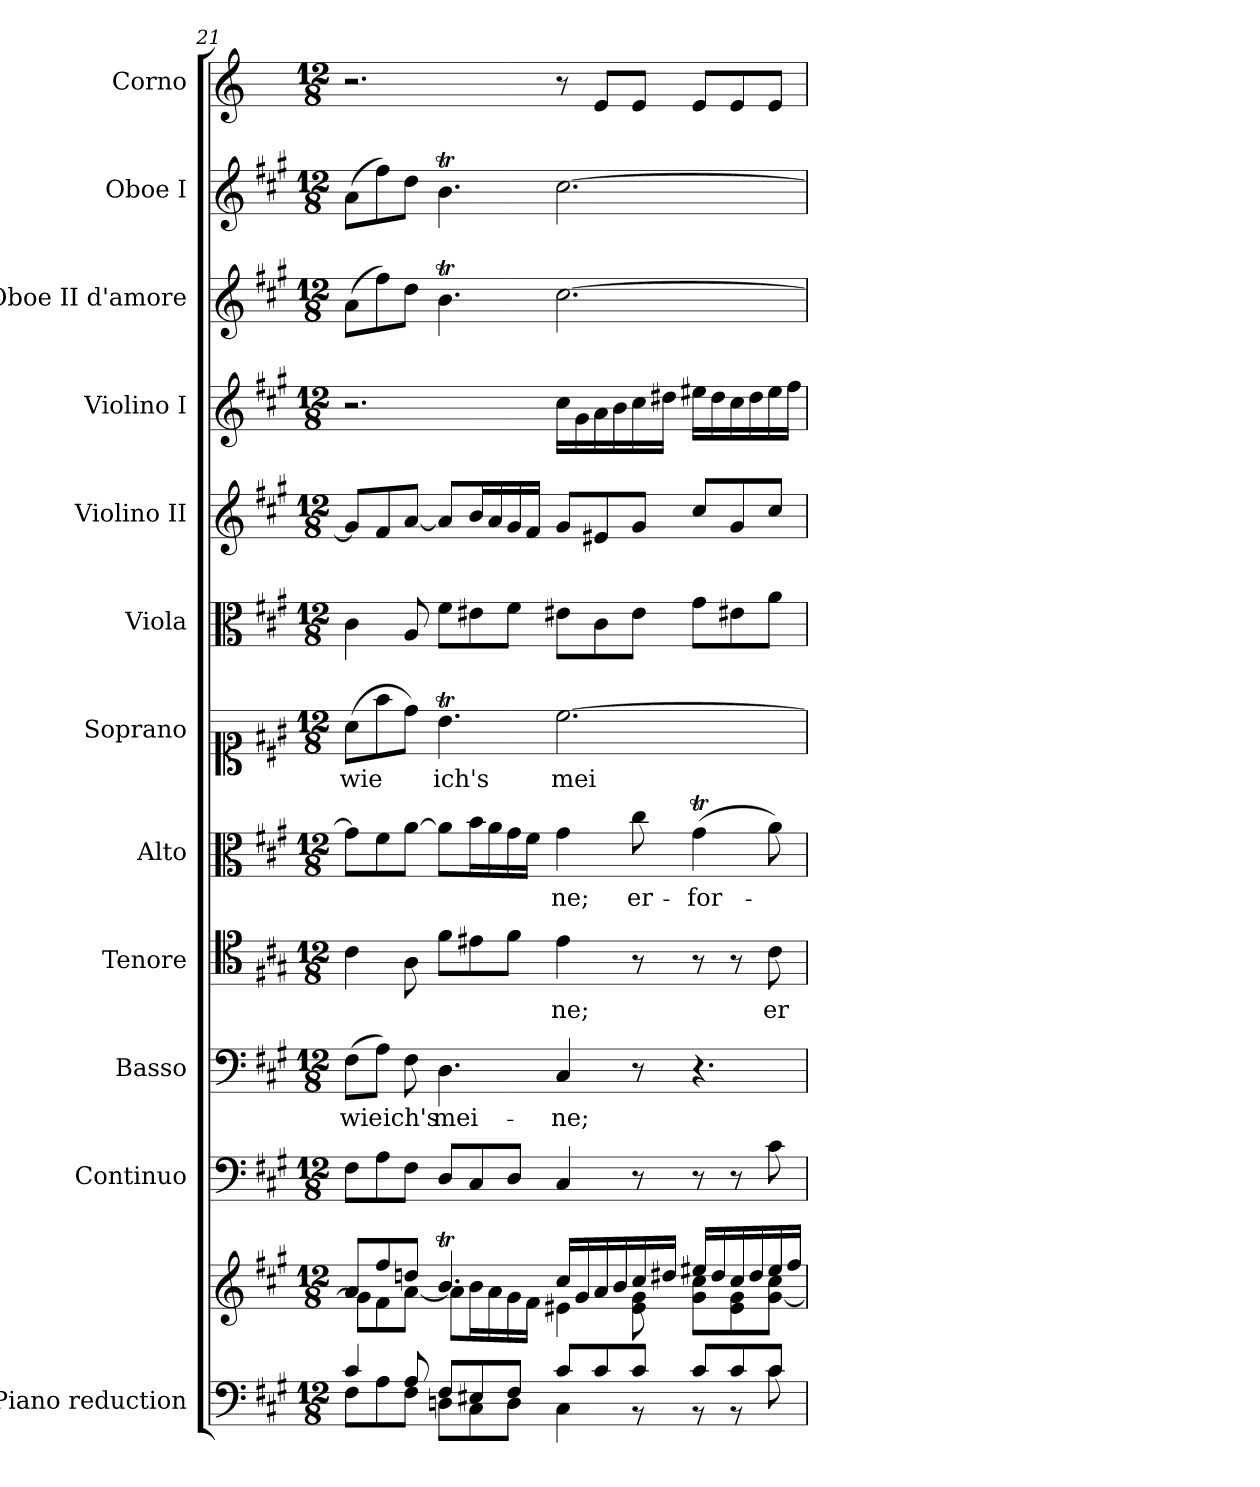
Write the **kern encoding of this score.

**kern	**kern	**kern	**kern	**text	**kern	**text	**kern	**text	**kern	**text	**kern	**kern	**kern	**kern	**kern	**kern
*part12	*part12	*part11	*part10	*part10	*part9	*part9	*part8	*part8	*part7	*part7	*part6	*part5	*part4	*part3	*part2	*part1
*staff13	*staff12	*staff11	*staff10	*staff10	*staff9	*staff9	*staff8	*staff8	*staff7	*staff7	*staff6	*staff5	*staff4	*staff3	*staff2	*staff1
*I"Piano reduction	*	*I"Continuo	*I"Basso	*	*I"Tenore	*	*I"Alto	*	*I"Soprano	*	*I"Viola	*I"Violino II	*I"Violino I	*I"Oboe II d'amore	*I"Oboe I	*I"Corno
*I'Pno	*	*	*	*	*	*	*	*	*	*	*I'Vla	*I'Vln	*I'Vln	*I'Ob	*I'Ob	*
!!LO:PB:g=z
*clefF4	*clefG2	*clefF4	*clefF4	*	*clefC4	*	*clefC3	*	*clefC1	*	*clefC3	*clefG2	*clefG2	*clefG2	*clefG2	*clefG2
*	*	*	*	*	*	*	*	*	*	*	*	*	*	*	*	*ITrd2c3
*k[f#c#g#]	*k[f#c#g#]	*k[f#c#g#]	*k[f#c#g#]	*	*k[f#c#g#]	*	*k[f#c#g#]	*	*k[f#c#g#]	*	*k[f#c#g#]	*k[f#c#g#]	*k[f#c#g#]	*k[f#c#g#]	*k[f#c#g#]	*k[f#c#g#]
*M12/8	*M12/8	*M12/8	*M12/8	*	*M12/8	*	*M12/8	*	*M12/8	*	*M12/8	*M12/8	*M12/8	*M12/8	*M12/8	*M12/8
=21	=21	=21	=21	=21	=21	=21	=21	=21	=21	=21	=21	=21	=21	=21	=21	=21
*^	*^	*	*	*	*	*	*	*	*	*	*	*	*	*	*	*
!	!	!	!	!	!	!LO:LY:b	!	!	!	!	!	!LO:LY:b	!	!	!	!	!	!
4c#/	8F#\L	8a/L	8g#\L]	8F#\L	(>8F#\L	wie	4c#\	.	8g#\L]	.	(>8a\L	wie	4c#\	8g#/L]	2.r	(>8a\L	(>8a\L	2.r
.	8A\	8ff#/	8f#\	8A\	8A\J)	.	.	.	8f#\	.	8ff#\	.	.	8f#/	.	8ff#\)	8ff#\)	.
!	!	!	!	!	!	!LO:LY:b	!	!	!	!	!	!	!	!	!	!	!	!
8A/	8F#\J	8ddn/J	[8a\J	8F#\J	8F#\	ich's	8A\	.	[8a\J	.	8dd\J)	.	8A/	[8a/J	.	8dd\J	8dd\J	.
!	!	!	!	!	!	!LO:LY:b	!	!	!	!	!	!LO:LY:b	!	!	!	!	!	!
8F#/L	8Dn\L	4.bT/	8a\L]	8D/L	4.D\	mei-	8f#\L	.	8a\L]	.	4.bT\	ich's	8f#\L	8a/L]	.	4.bT\	4.bT\	.
8E#X/	8C#\	.	16b\L	8C#/	.	.	8e#X\	.	16b\L	.	.	.	8e#X\	16b/L	.	.	.	.
.	.	.	16a\	.	.	.	.	.	16a\	.	.	.	.	16a/	.	.	.	.
8F#/J	8D\J	.	16g#\	8D/J	.	.	8f#\J	.	16g#\	.	.	.	8f#\J	16g#/	.	.	.	.
.	.	.	16f#\JJ	.	.	.	.	.	16f#\JJ	.	.	.	.	16f#/JJ	.	.	.	.
!	!	!	!	!	!	!LO:LY:b	!	!LO:LY:b	!	!LO:LY:b	!	!LO:LY:b	!	!	!	!	!	!
8c#/L	4C#\	16cc#/LL	4e#X\	4C#/	4C#/	-ne;	4e#\	-ne;	4g#\	-ne;	[2.cc#\	mei-	8e#X\L	8g#/L	16cc#\LL	[2.cc#\	[2.cc#\	8r
.	.	16g#/	.	.	.	.	.	.	.	.	.	.	.	.	16g#\	.	.	.
8c#/	.	16a/	.	.	.	.	.	.	.	.	.	.	8c#\	8e#X/	16a\	.	.	8c#/L
.	.	16b/	.	.	.	.	.	.	.	.	.	.	.	.	16b\	.	.	.
!	!	!	!	!	!	!	!	!	!	!LO:LY:b	!	!	!	!	!	!	!	!
8c#/J	8r	16cc#/	8e#\ 8g#\	8r	8r	.	8r	.	8cc#\	er-	.	.	8e#\J	8g#/J	16cc#\	.	.	8c#/J
.	.	16dd#X/JJ	.	.	.	.	.	.	.	.	.	.	.	.	16dd#X\JJ	.	.	.
!	!	!	!	!	!	!	!	!	!	!LO:LY:b	!	!	!	!	!	!	!	!
8c#/L	8r	16ee#X/LL	8g#\ 8cc#\L	8r	4.r	.	8r	.	(>4g#t\	-for-	.	.	8g#\L	8cc#/L	16ee#X\LL	.	.	8c#/L
.	.	16dd#/	.	.	.	.	.	.	.	.	.	.	.	.	16dd#\	.	.	.
8c#/	8r	16cc#/	8e#\ 8g#\	8r	.	.	8r	.	.	.	.	.	8e#X\	8g#/	16cc#\	.	.	8c#/
.	.	16dd#/	.	.	.	.	.	.	.	.	.	.	.	.	16dd#\	.	.	.
!	!	!	!	!	!	!	!	!LO:LY:b	!	!	!	!	!	!	!	!	!	!
8c#/J	8c#\	16ee#/	[8g#\ 8cc#\J	8c#\	.	.	8c#\	er-	8a\)	.	.	.	8a\J	8cc#/J	16ee#\	.	.	8c#/J
.	.	16ff#/JJ	.	.	.	.	.	.	.	.	.	.	.	.	16ff#\JJ	.	.	.
*v	*v	*	*	*	*	*	*	*	*	*	*	*	*	*	*	*	*	*
*	*v	*v	*	*	*	*	*	*	*	*	*	*	*	*	*	*	*
=	=	=	=	=	=	=	=	=	=	=	=	=	=	=	=	=
*-	*-	*-	*-	*-	*-	*-	*-	*-	*-	*-	*-	*-	*-	*-	*-	*-
